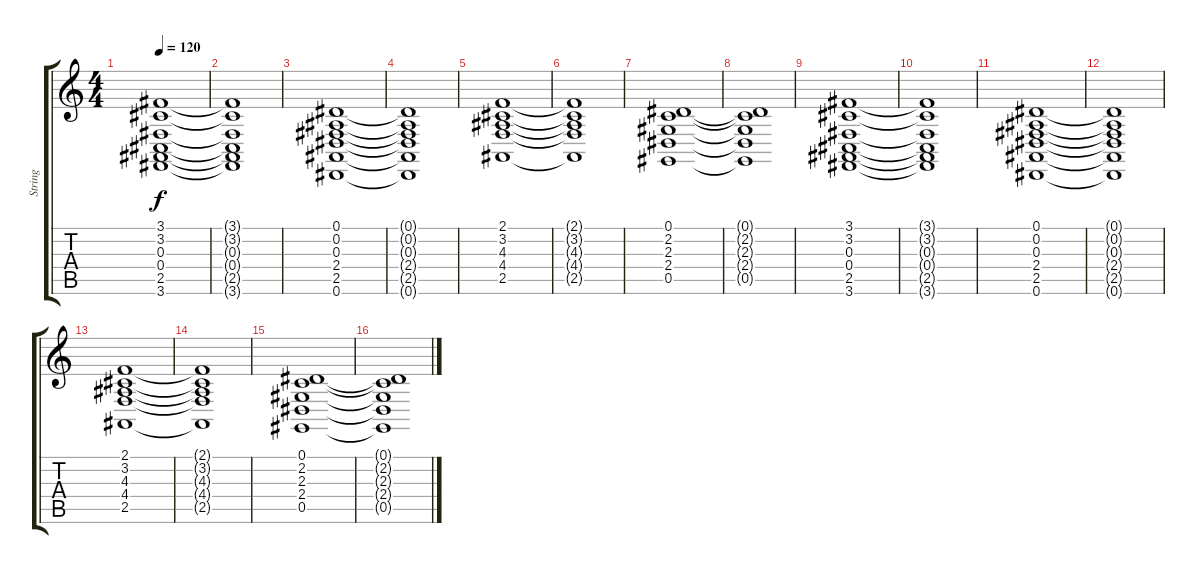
\track ("String" "String") {instrument synthstrings1}
\staff {score tabs}
\tuning (Eb4 Bb3 Gb3 Db3 Ab2 Eb2) {hide}
\ts (4 4)
\tempo 120
\clef g2
\ks c
(3.1 3.2 0.3 0.4 2.5 3.6).1{dy f} |
(3.1{t} 3.2{t} 0.3{t} 0.4{t} 2.5{t} 3.6{t}).1 |
(0.1 0.2 0.3 2.4 2.5 0.6).1 |
(0.1{t} 0.2{t} 0.3{t} 2.4{t} 2.5{t} 0.6{t}).1 |
(2.1 3.2 4.3 4.4 2.5).1 |
(2.1{t} 3.2{t} 4.3{t} 4.4{t} 2.5{t}).1 |
(0.1 2.2 2.3 2.4 0.5).1 |
(0.1{t} 2.2{t} 2.3{t} 2.4{t} 0.5{t}).1 |
(3.1 3.2 0.3 0.4 2.5 3.6).1 |
(3.1{t} 3.2{t} 0.3{t} 0.4{t} 2.5{t} 3.6{t}).1 |
(0.1 0.2 0.3 2.4 2.5 0.6).1 |
(0.1{t} 0.2{t} 0.3{t} 2.4{t} 2.5{t} 0.6{t}).1 |
(2.1 3.2 4.3 4.4 2.5).1 |
(2.1{t} 3.2{t} 4.3{t} 4.4{t} 2.5{t}).1 |
(0.1 2.2 2.3 2.4 0.5).1 |
(0.1{t} 2.2{t} 2.3{t} 2.4{t} 0.5{t}).1
